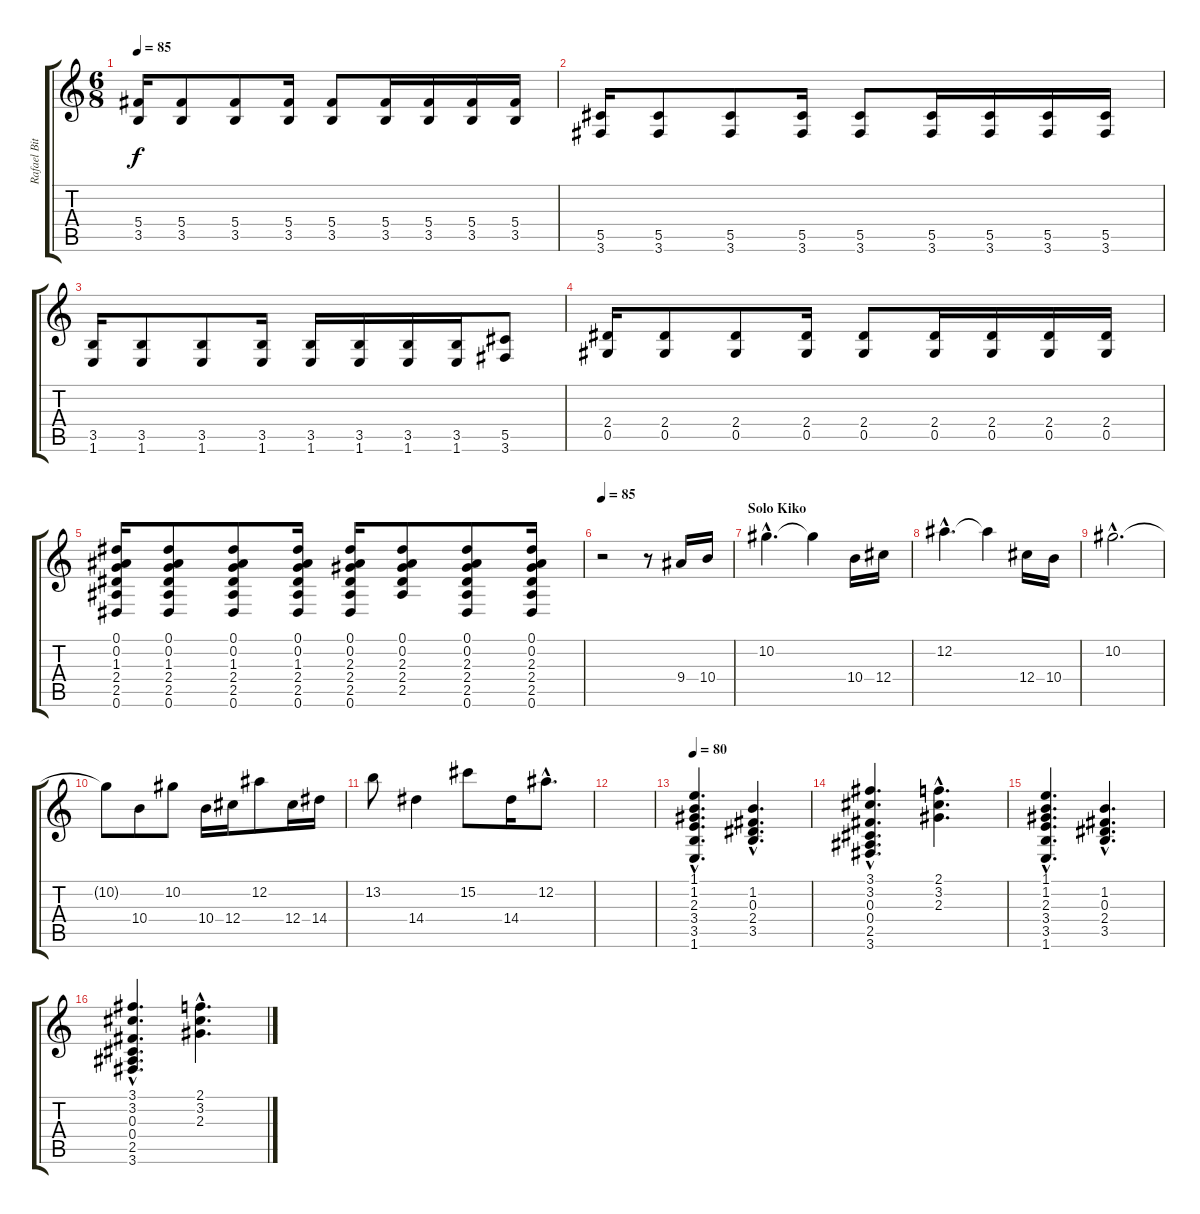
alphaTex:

\track ("Rafael Bittencourt" "Rafael Bit") {instrument distortionguitar}
\staff {score tabs}
\tuning (Eb4 Bb3 Gb3 Db3 Ab2 Eb2) {hide}
\ts (6 8)
\tempo 85
\clef g2
\ks c
(5.4 3.5).16{dy f} (5.4 3.5).8 (5.4 3.5).8 (5.4 3.5).16 (5.4 3.5).8 (5.4 3.5).16 (5.4 3.5).16 (5.4 3.5).16 (5.4 3.5).16 |
(5.5 3.6).16 (5.5 3.6).8 (5.5 3.6).8 (5.5 3.6).16 (5.5 3.6).8 (5.5 3.6).16 (5.5 3.6).16 (5.5 3.6).16 (5.5 3.6).16 |
(3.5 1.6).16 (3.5 1.6).8 (3.5 1.6).8 (3.5 1.6).16 (3.5 1.6).16 (3.5 1.6).16 (3.5 1.6).16 (3.5 1.6).16 (5.5 3.6).8 |
(2.4 0.5).16 (2.4 0.5).8 (2.4 0.5).8 (2.4 0.5).16 (2.4 0.5).8 (2.4 0.5).16 (2.4 0.5).16 (2.4 0.5).16 (2.4 0.5).16 |
(0.1 0.2 1.3 2.4 2.5 0.6).16 (0.1 0.2 1.3 2.4 2.5 0.6).8 (0.1 0.2 1.3 2.4 2.5 0.6).8 (0.1 0.2 1.3 2.4 2.5 0.6).16 (0.1 0.2 2.3 2.4 2.5 0.6).16 (0.1 0.2 2.3 2.4 2.5).8 (0.1 0.2 2.3 2.4 2.5 0.6).8 (0.1 0.2 2.3 2.4 2.5 0.6).16 |
\tempo 85
r.2{instrument overdrivenguitar} r.8 9.4.16 10.4.16 |
\section ("" "Solo Kiko")
10.2{hac}.4{d} 10.2{t}.4 10.4.16 12.4.16 |
12.2{hac}.4{d} 12.2{t}.4 12.4.16 10.4.16 |
10.2{hac}.2{d} |
10.2{t}.8 10.4.8{instrument electricguitarclean} 10.2.8 10.4.16 12.4.16 12.2.8 12.4.16 14.4.16 |
13.2.8 14.4.4 15.2.8 14.4.16 12.2{hac}.8{d} |
|
\tempo 80
(1.1{hac} 1.2{hac} 2.3{hac} 3.4{hac} 3.5{hac} 1.6{hac}).4{d instrument acousticguitarsteel} (1.2{hac} 0.3{hac} 2.4{hac} 3.5{hac}).4{d} |
(3.1{hac} 3.2{hac} 0.3{hac} 0.4{hac} 2.5{hac} 3.6{hac}).4{d} (2.1{hac} 3.2{hac} 2.3{hac}).4{d} |
(1.1{hac} 1.2{hac} 2.3{hac} 3.4{hac} 3.5{hac} 1.6{hac}).4{d instrument acousticguitarsteel} (1.2{hac} 0.3{hac} 2.4{hac} 3.5{hac}).4{d} |
(3.1{hac} 3.2{hac} 0.3{hac} 0.4{hac} 2.5{hac} 3.6{hac}).4{d} (2.1{hac} 3.2{hac} 2.3{hac}).4{d}
